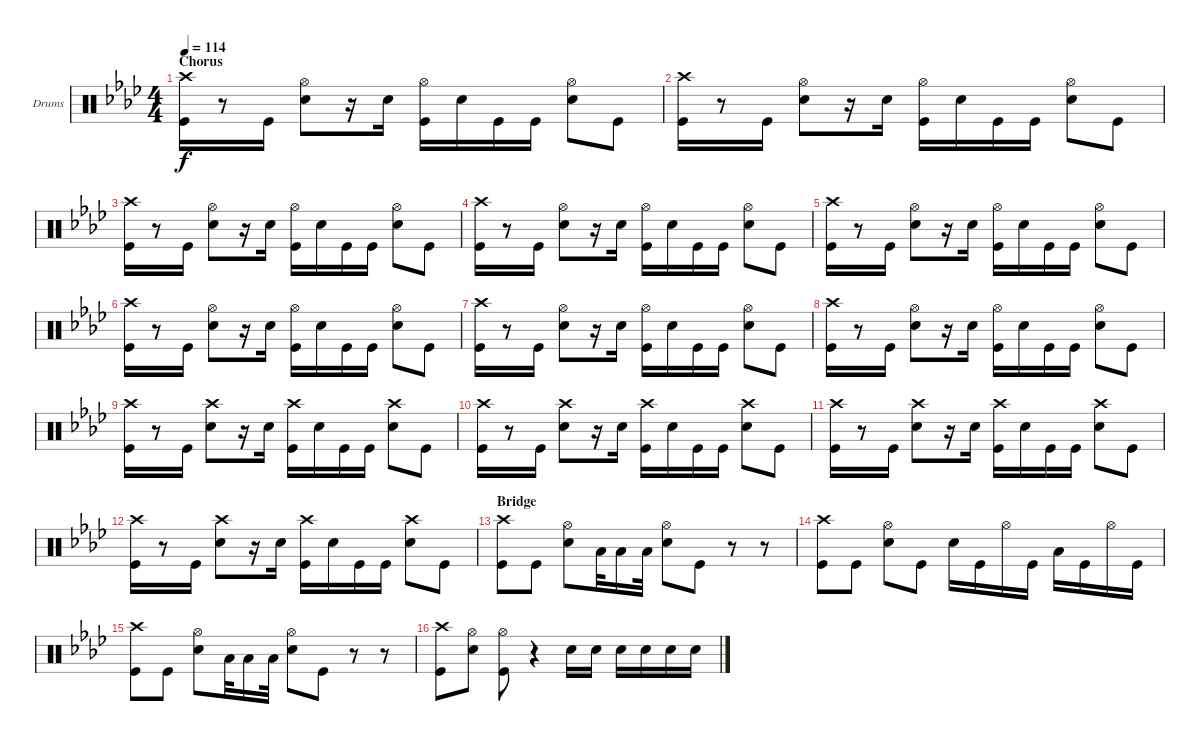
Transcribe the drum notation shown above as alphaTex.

\defaultSystemsLayout 4
\bracketExtendMode groupsimilarinstruments
\firstSystemTrackNameOrientation horizontal
\otherSystemsTrackNameOrientation horizontal
\track ("Drums" "Drums") {instrument percussion}
\staff {score}
\articulation defaults
\ts (4 4)
\section ("" "Chorus")
\tempo 114
\clef neutral
\ks ab
("Kick (hit)" "Crash high (hit)").16{dy f} r.8 "Kick (hit)".16 ("Snare (hit) 2" "Hi-Hat (open)").8 r.16 "Snare (hit) 2".16 ("Kick (hit)" "Hi-Hat (open)").16 "Snare (hit) 2".16 "Kick (hit)".16 "Kick (hit)".16 ("Snare (hit) 2" "Hi-Hat (open)").8 "Kick (hit)".8 |
("Kick (hit)" "Crash high (hit)").16 r.8 "Kick (hit)".16 ("Snare (hit) 2" "Hi-Hat (open)").8 r.16 "Snare (hit) 2".16 ("Kick (hit)" "Hi-Hat (open)").16 "Snare (hit) 2".16 "Kick (hit)".16 "Kick (hit)".16 ("Snare (hit) 2" "Hi-Hat (open)").8 "Kick (hit)".8 |
("Kick (hit)" "Crash high (hit)").16 r.8 "Kick (hit)".16 ("Snare (hit) 2" "Hi-Hat (open)").8 r.16 "Snare (hit) 2".16 ("Kick (hit)" "Hi-Hat (open)").16 "Snare (hit) 2".16 "Kick (hit)".16 "Kick (hit)".16 ("Snare (hit) 2" "Hi-Hat (open)").8 "Kick (hit)".8 |
("Kick (hit)" "Crash high (hit)").16 r.8 "Kick (hit)".16 ("Snare (hit) 2" "Hi-Hat (open)").8 r.16 "Snare (hit) 2".16 ("Kick (hit)" "Hi-Hat (open)").16 "Snare (hit) 2".16 "Kick (hit)".16 "Kick (hit)".16 ("Snare (hit) 2" "Hi-Hat (open)").8 "Kick (hit)".8 |
("Kick (hit)" "Crash high (hit)").16 r.8 "Kick (hit)".16 ("Snare (hit) 2" "Hi-Hat (open)").8 r.16 "Snare (hit) 2".16 ("Kick (hit)" "Hi-Hat (open)").16 "Snare (hit) 2".16 "Kick (hit)".16 "Kick (hit)".16 ("Snare (hit) 2" "Hi-Hat (open)").8 "Kick (hit)".8 |
("Kick (hit)" "Crash high (hit)").16 r.8 "Kick (hit)".16 ("Snare (hit) 2" "Hi-Hat (open)").8 r.16 "Snare (hit) 2".16 ("Kick (hit)" "Hi-Hat (open)").16 "Snare (hit) 2".16 "Kick (hit)".16 "Kick (hit)".16 ("Snare (hit) 2" "Hi-Hat (open)").8 "Kick (hit)".8 |
("Kick (hit)" "Crash high (hit)").16 r.8 "Kick (hit)".16 ("Snare (hit) 2" "Hi-Hat (open)").8 r.16 "Snare (hit) 2".16 ("Kick (hit)" "Hi-Hat (open)").16 "Snare (hit) 2".16 "Kick (hit)".16 "Kick (hit)".16 ("Snare (hit) 2" "Hi-Hat (open)").8 "Kick (hit)".8 |
("Kick (hit)" "Crash high (hit)").16 r.8 "Kick (hit)".16 ("Snare (hit) 2" "Hi-Hat (open)").8 r.16 "Snare (hit) 2".16 ("Kick (hit)" "Hi-Hat (open)").16 "Snare (hit) 2".16 "Kick (hit)".16 "Kick (hit)".16 ("Snare (hit) 2" "Hi-Hat (open)").8 "Kick (hit)".8 |
("Kick (hit)" "Crash high (hit)").16 r.8 "Kick (hit)".16 ("Snare (hit) 2" "Crash high (hit)").8 r.16 "Snare (hit) 2".16 ("Kick (hit)" "Crash high (hit)").16 "Snare (hit) 2".16 "Kick (hit)".16 "Kick (hit)".16 ("Snare (hit) 2" "Crash high (hit)").8 "Kick (hit)".8 |
("Kick (hit)" "Crash high (hit)").16 r.8 "Kick (hit)".16 ("Snare (hit) 2" "Crash high (hit)").8 r.16 "Snare (hit) 2".16 ("Kick (hit)" "Crash high (hit)").16 "Snare (hit) 2".16 "Kick (hit)".16 "Kick (hit)".16 ("Snare (hit) 2" "Crash high (hit)").8 "Kick (hit)".8 |
("Kick (hit)" "Crash high (hit)").16 r.8 "Kick (hit)".16 ("Snare (hit) 2" "Crash high (hit)").8 r.16 "Snare (hit) 2".16 ("Kick (hit)" "Crash high (hit)").16 "Snare (hit) 2".16 "Kick (hit)".16 "Kick (hit)".16 ("Snare (hit) 2" "Crash high (hit)").8 "Kick (hit)".8 |
("Kick (hit)" "Crash high (hit)").16 r.8 "Kick (hit)".16 ("Snare (hit) 2" "Crash high (hit)").8 r.16 "Snare (hit) 2".16 ("Kick (hit)" "Crash high (hit)").16 "Snare (hit) 2".16 "Kick (hit)".16 "Kick (hit)".16 ("Snare (hit) 2" "Crash high (hit)").8 "Kick (hit)".8 |
\section ("" "Bridge")
("Kick (hit)" "Crash high (hit)").8 "Kick (hit)".8 ("Snare (hit) 2" "Hi-Hat (open)").8 "Low Tom (hit)".32 "Low Tom (hit)".16 "Low Tom (hit)".32 ("Snare (hit) 2" "Hi-Hat (open)").8 "Kick (hit)".8 r.8 r.8 |
("Kick (hit)" "Crash high (hit)").8 "Kick (hit)".8 ("Snare (hit) 2" "Hi-Hat (open)").8 "Kick (hit)".8 "Snare (hit) 2".16 "Kick (hit)".16 "Hi-Hat (open)".16 "Kick (hit)".16 "Low Tom (hit)".16 "Kick (hit)".16 "Hi-Hat (open)".16 "Kick (hit)".16 |
("Kick (hit)" "Crash high (hit)").8 "Kick (hit)".8 ("Snare (hit) 2" "Hi-Hat (open)").8 "Low Tom (hit)".32 "Low Tom (hit)".16 "Low Tom (hit)".32 ("Snare (hit) 2" "Hi-Hat (open)").8 "Kick (hit)".8 r.8 r.8 |
("Kick (hit)" "Crash high (hit)").8 ("Snare (hit) 2" "Hi-Hat (open)").8 ("Kick (hit)" "Hi-Hat (open)").8 r.4 "Snare (hit) 2".16 "Snare (hit) 2".16 "Snare (hit) 2".16 "Snare (hit) 2".16 "Snare (hit) 2".16 "Snare (hit) 2".16
